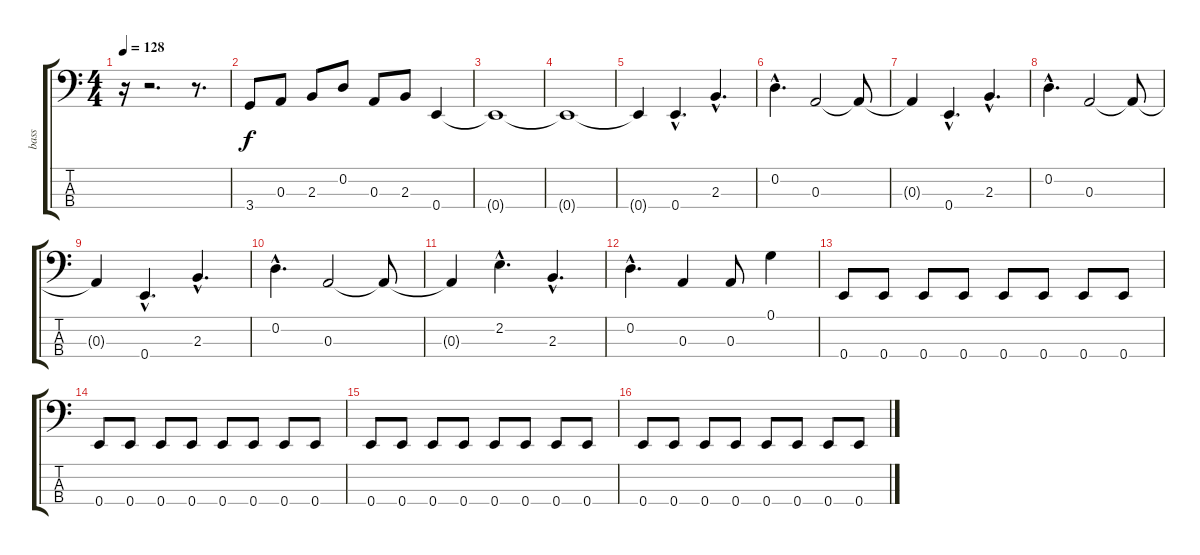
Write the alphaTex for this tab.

\track ("bass" "bass") {instrument fretlessbass}
\staff {score tabs}
\tuning (G2 D2 A1 E1) {hide}
\ts (4 4)
\tempo 128
\clef f4
\ks c
r.16{dy f instrument fretlessbass} r.2{d} r.8{d} |
3.4.8 0.3.8 2.3.8 0.2.8 0.3.8 2.3.8 0.4.4 |
0.4{t}.1 |
0.4{t}.1 |
0.4{t}.4 0.4{hac}.4{d} 2.3{hac}.4{d} |
0.2{hac}.4{d} 0.3.2 0.3{t}.8 |
0.3{t}.4 0.4{hac}.4{d} 2.3{hac}.4{d} |
0.2{hac}.4{d} 0.3.2 0.3{t}.8 |
0.3{t}.4 0.4{hac}.4{d} 2.3{hac}.4{d} |
0.2{hac}.4{d} 0.3.2 0.3{t}.8 |
0.3{t}.4 2.2{hac}.4{d} 2.3{hac}.4{d} |
0.2{hac}.4{d} 0.3.4 0.3.8 0.1.4 |
0.4.8 0.4.8 0.4.8 0.4.8 0.4.8 0.4.8 0.4.8 0.4.8 |
0.4.8 0.4.8 0.4.8 0.4.8 0.4.8 0.4.8 0.4.8 0.4.8 |
0.4.8 0.4.8 0.4.8 0.4.8 0.4.8 0.4.8 0.4.8 0.4.8 |
0.4.8 0.4.8 0.4.8 0.4.8 0.4.8 0.4.8 0.4.8 0.4.8
